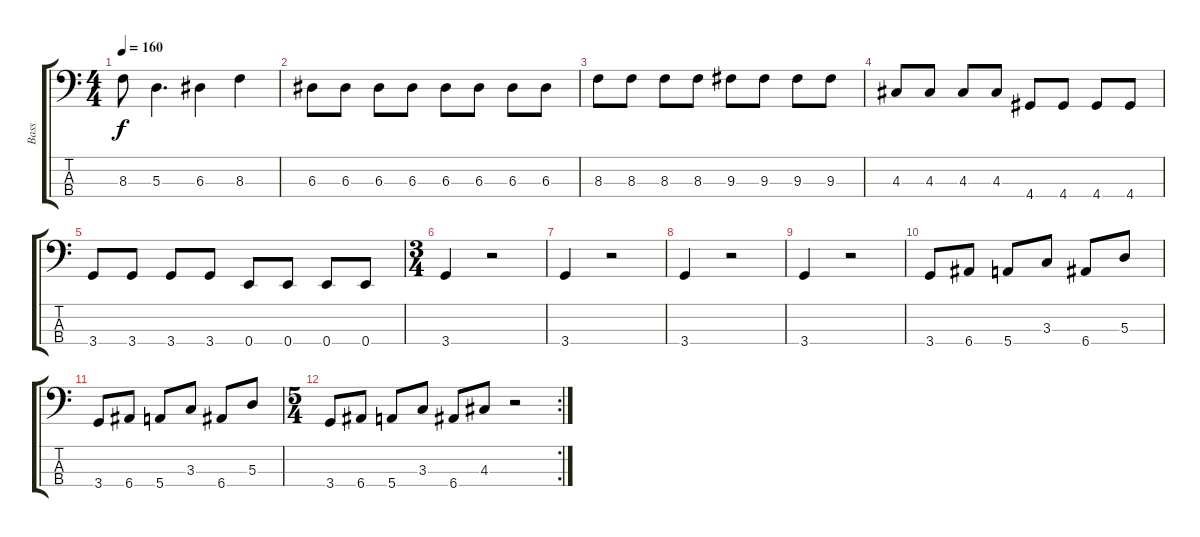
\track ("Bass" "Bass") {instrument electricbassfinger}
\staff {score tabs}
\tuning (G2 D2 A1 E1) {hide}
\ts (4 4)
\tempo 160
\clef f4
\ks c
8.3{t}.8{dy f} 5.3.4{d} 6.3.4 8.3.4 |
6.3.8 6.3.8 6.3.8 6.3.8 6.3.8 6.3.8 6.3.8 6.3.8 |
8.3.8 8.3.8 8.3.8 8.3.8 9.3.8 9.3.8 9.3.8 9.3.8 |
4.3.8 4.3.8 4.3.8 4.3.8 4.4.8 4.4.8 4.4.8 4.4.8 |
3.4.8 3.4.8 3.4.8 3.4.8 0.4.8 0.4.8 0.4.8 0.4.8 |
\ts (3 4)
3.4.4 r.2 |
3.4.4 r.2 |
3.4.4 r.2 |
3.4.4 r.2 |
3.4.8 6.4.8 5.4.8 3.3.8 6.4.8 5.3.8 |
3.4.8 6.4.8 5.4.8 3.3.8 6.4.8 5.3.8 |
\rc 2
\ts (5 4)
3.4.8 6.4.8 5.4.8 3.3.8 6.4.8 4.3.8 r.2
